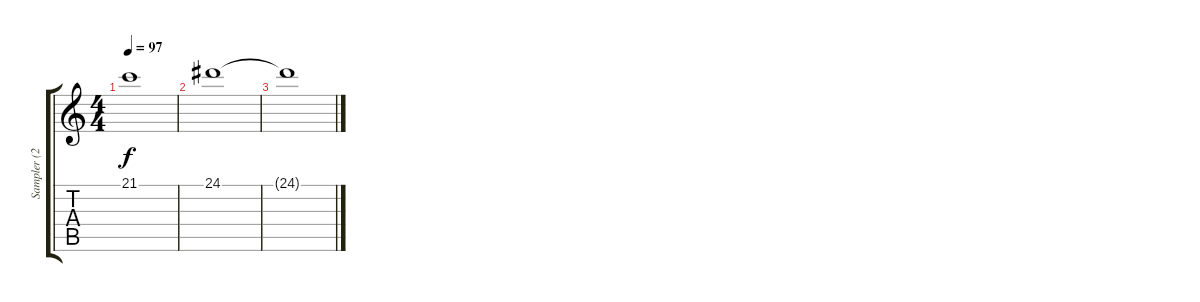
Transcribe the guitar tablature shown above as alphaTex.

\track ("Sampler (2)" "Sampler (2") {instrument stringensemble2}
\staff {score tabs}
\tuning (Eb4 Bb3 Gb3 Db3 Ab2 Db2) {hide}
\ts (4 4)
\tempo 97
\clef g2
\ks c
21.1.1{dy f instrument stringensemble2} |
24.1.1{volume 0} |
24.1{t}.1
